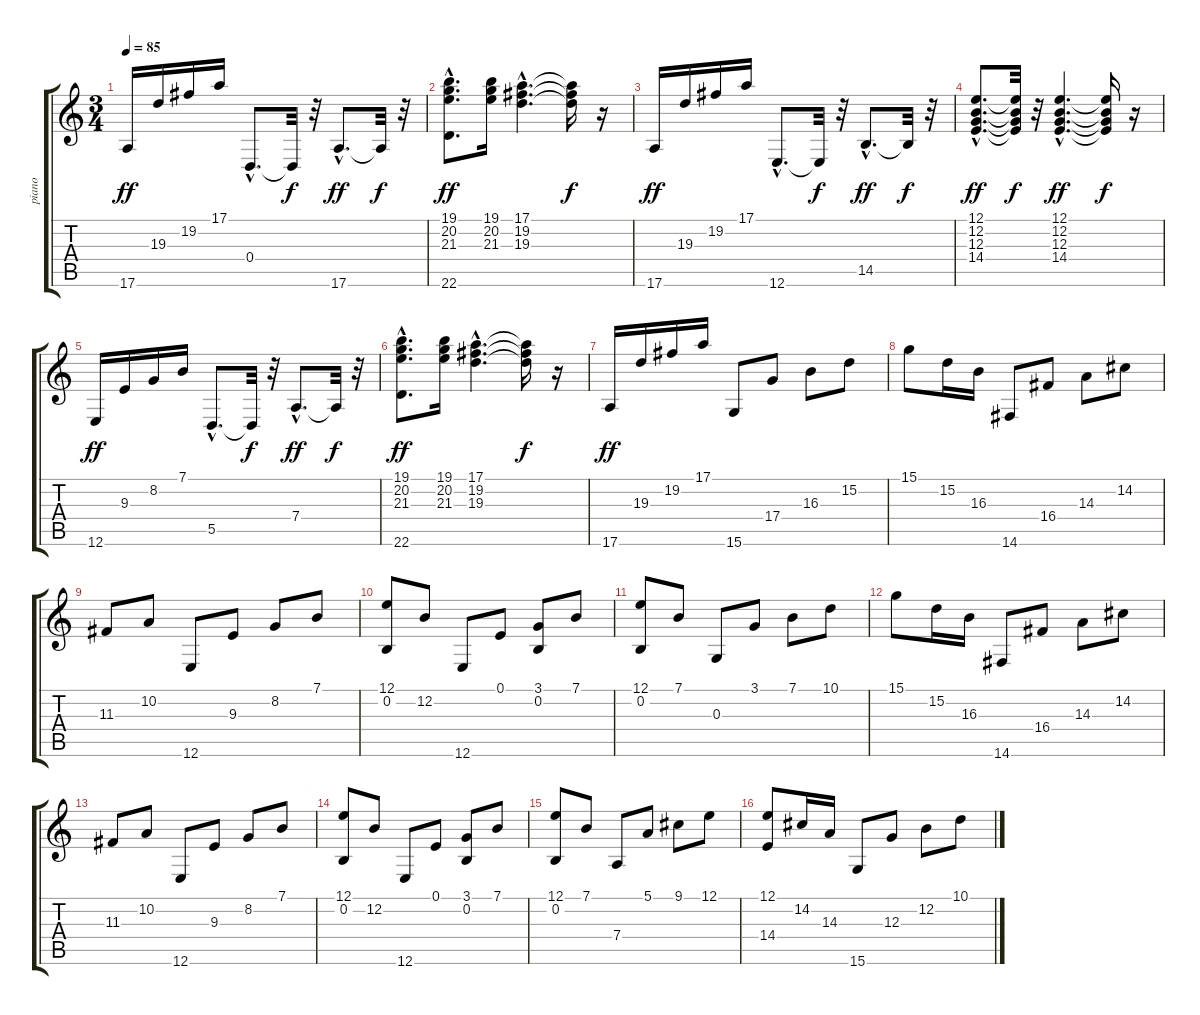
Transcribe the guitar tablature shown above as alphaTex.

\track ("piano" "piano") {instrument acousticgrandpiano}
\staff {score tabs}
\tuning (E4 B3 G3 D3 A2 E2) {hide}
\ts (3 4)
\tempo 85
\clef g2
\ks c
17.6.16{dy ff} 19.3.16 19.2.16 17.1.16 0.4{hac}.8{d} 0.4{t}.32{dy f} r.32 17.6{hac}.8{d dy ff} 17.6{t}.32{dy f} r.32 |
(19.1{hac} 20.2{hac} 21.3{hac} 22.6{hac}).8{d dy ff} (19.1 20.2 21.3).16 (17.1{hac} 19.2{hac} 19.3{hac}).4{d} (17.1{t} 19.2{t} 19.3{t}).16{dy f} r.16 |
17.6.16{dy ff} 19.3.16 19.2.16 17.1.16 12.6{hac}.8{d} 12.6{t}.32{dy f} r.32 14.5{hac}.8{d dy ff} 14.5{t}.32{dy f} r.32 |
(12.1{hac} 12.2{hac} 12.3{hac} 14.4{hac}).8{d dy ff} (12.1{t} 12.2{t} 12.3{t} 14.4{t}).32{dy f} r.32 (12.1{hac} 12.2{hac} 12.3{hac} 14.4{hac}).4{d dy ff} (12.1{t} 12.2{t} 12.3{t} 14.4{t}).16{dy f} r.16 |
12.6.16{dy ff} 9.3.16 8.2.16 7.1.16 5.5{hac}.8{d} 5.5{t}.32{dy f} r.32 7.4{hac}.8{d dy ff} 7.4{t}.32{dy f} r.32 |
(19.1{hac} 20.2{hac} 21.3{hac} 22.6{hac}).8{d dy ff} (19.1 20.2 21.3).16 (17.1{hac} 19.2{hac} 19.3{hac}).4{d} (17.1{t} 19.2{t} 19.3{t}).16{dy f} r.16 |
17.6.16{dy ff} 19.3.16 19.2.16 17.1.16 15.6.8 17.4.8 16.3.8 15.2.8 |
15.1.8 15.2.16 16.3.16 14.6.8 16.4.8 14.3.8 14.2.8 |
11.3.8 10.2.8 12.6.8 9.3.8 8.2.8 7.1.8 |
(12.1 0.2).8 12.2.8 12.6.8 0.1.8 (3.1 0.2).8 7.1.8 |
(12.1 0.2).8 7.1.8 0.3.8 3.1.8 7.1.8 10.1.8 |
15.1.8 15.2.16 16.3.16 14.6.8 16.4.8 14.3.8 14.2.8 |
11.3.8 10.2.8 12.6.8 9.3.8 8.2.8 7.1.8 |
(12.1 0.2).8 12.2.8 12.6.8 0.1.8 (3.1 0.2).8 7.1.8 |
(12.1 0.2).8 7.1.8 7.4.8 5.1.8 9.1.8 12.1.8 |
(12.1 14.4).8 14.2.16 14.3.16 15.6.8 12.3.8 12.2.8 10.1.8
